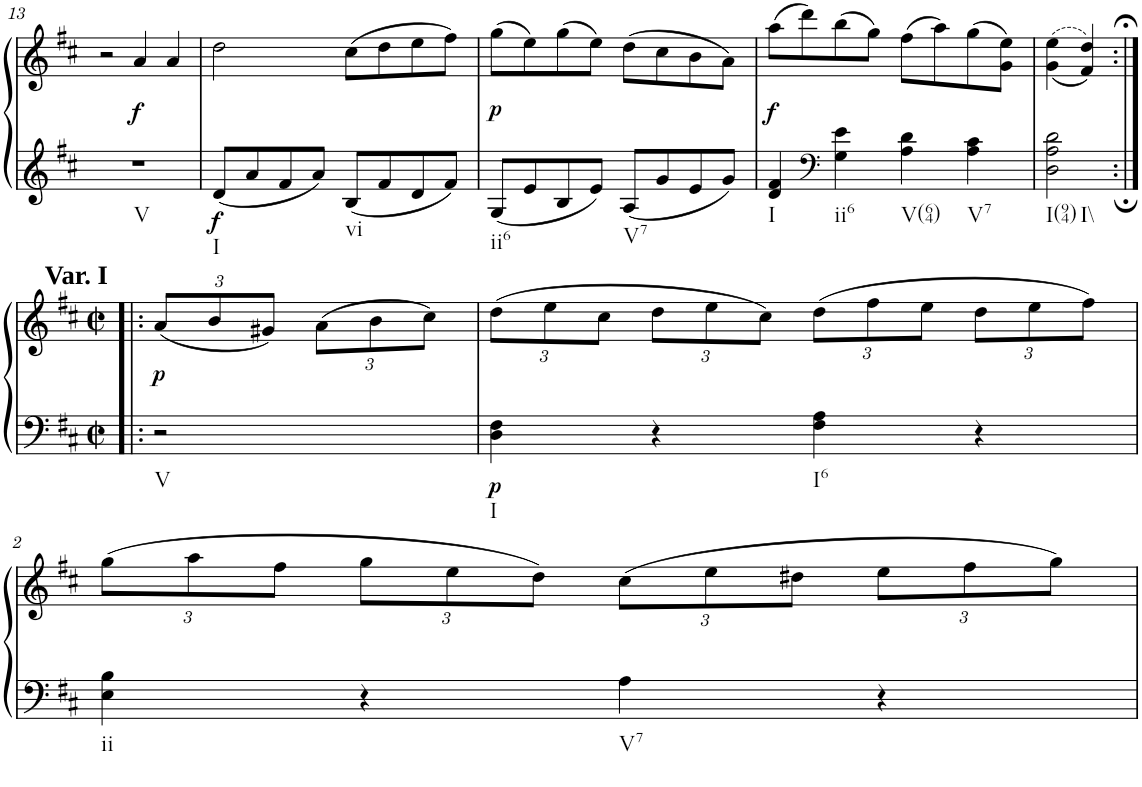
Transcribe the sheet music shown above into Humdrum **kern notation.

**kern	**kern	**dynam
*part1	*part1	*part1
*staff2	*staff1	*staff1/2
*I"unbenannt2	*	*
!!LO:PB:g=z
*clefG2	*clefG2	*
*k[f#c#]	*k[f#c#]	*
*M2/2	*M2/2	*
*met(c|)	*met(c|)	*
=13	=13	=13
!LO:TX:b:t=V	!	!
1r	2r	.
!	!	!LO:DY:b
.	4a/	f
.	4a/	.
=14	=14	=14
!LO:TX:b:t=I	!	!
!	!	!LO:DY:b=2
8d/L	2dd\	f
8a/	.	.
8f#/	.	.
8a/J	.	.
!LO:TX:b:t=vi	!	!
8B/L	(8cc#\L	.
8f#/	8dd\	.
8d/	8ee\	.
8f#/J	8ff#\J)	.
=15	=15	=15
!LO:TX:b:t=ii6	!	!
!	!	!LO:DY:b
8G/L	(8gg\L	p
8e/	8ee\)	.
8B/	(8gg\	.
8e/J	8ee\J)	.
!LO:TX:b:t=V7	!	!
8A/L	(8dd\L	.
8g/	8cc#\	.
8e/	8b\	.
8g/J	8a\J)	.
=16	=16	=16
!LO:TX:b:t=I	!	!
!	!	!LO:DY:b
4d/ 4f#/	(8aa\L	f
.	8ddd\)	.
*clefF4	*	*
!LO:TX:b:t=ii6	!	!
4G\ 4e\	(8bb\	.
.	8gg\J)	.
!LO:TX:b:t=V(64)	!	!
4A\ 4d\	(8ff#\L	.
.	8aa\)	.
!LO:TX:b:t=V7	!	!
4A\ 4c#\	(8gg\	.
.	8g\ 8ee\J)	.
=17	=17	=17
!LO:TX:b:t=I(94)	!	!
!LO:TX:b:t=I\\	!	!
2D\ 2A\ 2d\	((<4g\ 4ee\	.
.	4f#/ 4dd/))	.
!!LO:LB:g=z
=:|!|:	=:|!|:	=:|!|:
*clefF4	*clefG2	*
*M2/2	*M2/2	*
*met(c|)	*met(c|)	*
*	*Xbrackettup	*
!	!LO:TX:a:B:t=Var. I	!
!LO:TX:b:t=V	!	!
!	!	!LO:DY:b
2r	(12a/L	p
.	12b/	.
.	12g#X/J)	.
.	(12a\L	.
.	12b\	.
.	12cc#\J)	.
=1	=1	=1
!LO:TX:b:t=I	!	!
!	!	!LO:DY:b=2
4D\ 4F#\	(12dd\L	p
.	12ee\	.
.	12cc#\J	.
4r	12dd\L	.
.	12ee\	.
.	12cc#\J)	.
!LO:TX:b:t=I6	!	!
4F#\ 4A\	(12dd\L	.
.	12ff#\	.
.	12ee\J	.
4r	12dd\L	.
.	12ee\	.
.	12ff#\J)	.
!!LO:LB:g=z
=2	=2	=2
!LO:TX:b:t=ii	!	!
4E\ 4B\	(12gg\L	.
.	12aa\	.
.	12ff#\J	.
4r	12gg\L	.
.	12ee\	.
.	12dd\J)	.
!LO:TX:b:t=V7	!	!
4A\	(12cc#\L	.
.	12ee\	.
.	12dd#X\J	.
4r	12ee\L	.
.	12ff#\	.
.	12gg\J)	.
=	=	=
*-	*-	*-
